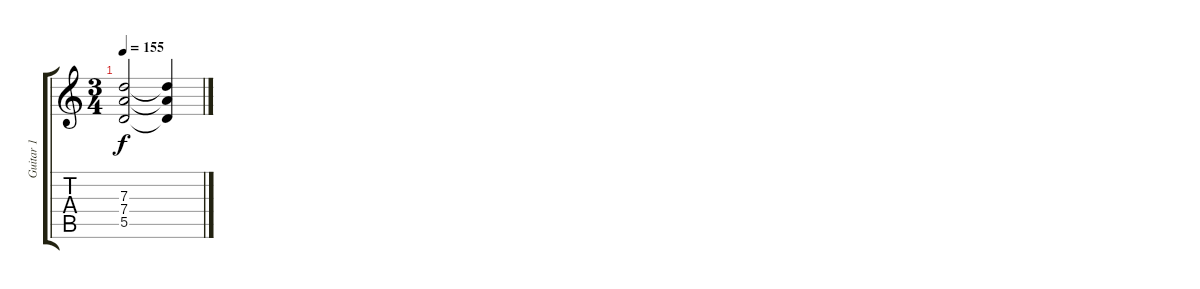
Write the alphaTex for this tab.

\track ("Guitar 1" "Guitar 1") {instrument electricguitarclean}
\staff {score tabs}
\tuning (E4 B3 G3 D3 A2 E2) {hide}
\ts (3 4)
\tempo 155
\clef g2
\ks c
(7.3{t} 7.4{t} 5.5{t}).2{dy f} (7.3{t} 7.4{t} 5.5{t}).4
